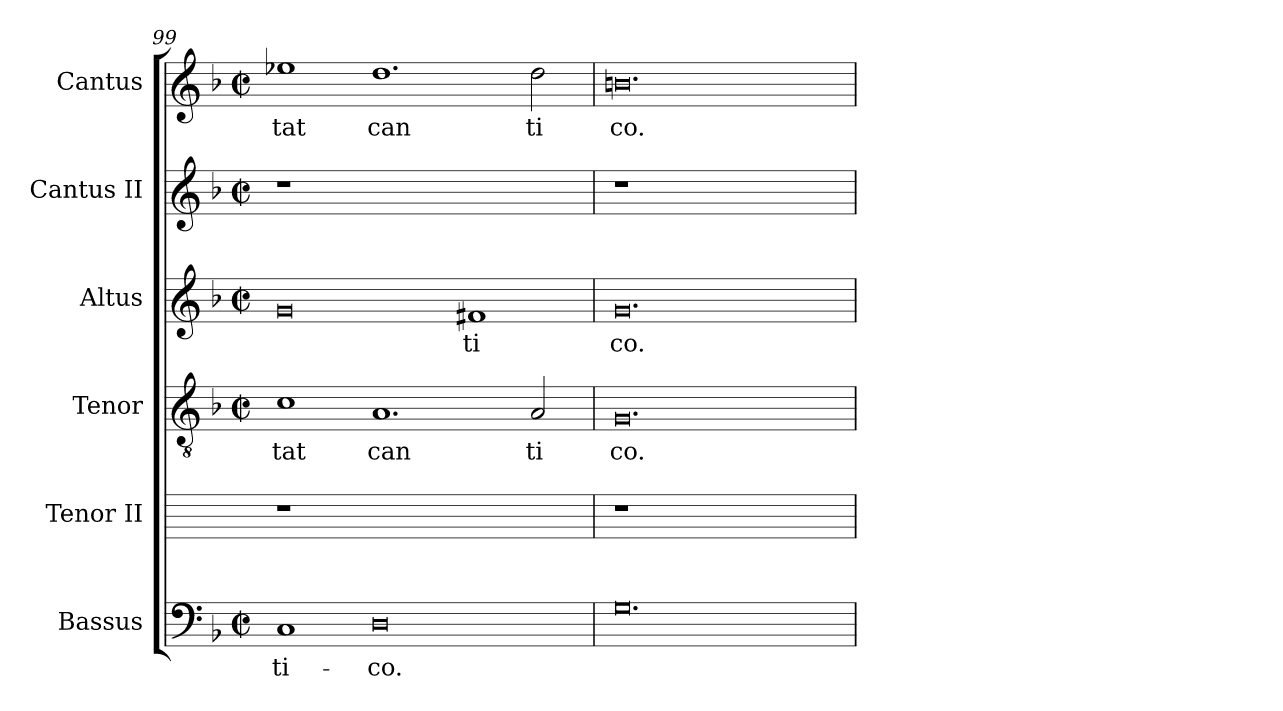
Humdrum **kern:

**kern	**text	**kern	**kern	**text	**kern	**text	**kern	**kern	**text
*part6	*part6	*part5	*part4	*part4	*part3	*part3	*part2	*part1	*part1
*staff6	*staff6	*staff5	*staff4	*staff4	*staff3	*staff3	*staff2	*staff1	*staff1
*I"Bassus	*	*I"Tenor II	*I"Tenor	*	*I"Altus	*	*I"Cantus II	*I"Cantus	*
*I'Bassus	*	*	*I'Tenor	*	*I'Altus	*	*I'Cantus II	*	*
*clefF4	*	*	*clefGv2	*	*clefG2	*	*clefG2	*clefG2	*
*k[b-]	*	*	*k[b-]	*	*k[b-]	*	*k[b-]	*k[b-]	*
*F:	*	*	*F:	*	*F:	*	*F:	*F:	*
*M2/2	*	*	*M2/2	*	*M2/2	*	*M2/2	*M2/2	*
*met(c|)	*	*	*met(c|)	*	*met(c|)	*	*met(c|)	*met(c|)	*
=99	=99	=99	=99	=99	=99	=99	=99	=99	=99
!	!LO:LY:b:cj	!	!	!LO:LY:b:cj	!	!	!	!	!LO:LY:b:cj
1C	-ti-	1r	1c	tat	0g	.	1r	1ee-X	tat
!	!LO:LY:b:cj	!	!	!LO:LY:b:cj	!	!	!	!	!LO:LY:b:cj
0D	-co.	0ryy	1.A	can	.	.	0ryy	1.dd	can
!	!	!	!	!	!	!LO:LY:b:cj	!	!	!
.	.	.	.	.	1f#X	ti	.	.	.
!	!	!	!	!LO:LY:b:cj	!	!	!	!	!LO:LY:b:cj
.	.	.	2A/	ti	.	.	.	2dd\	ti
=100	=100	=100	=100	=100	=100	=100	=100	=100	=100
!	!	!	!	!LO:LY:b:cj	!	!LO:LY:b:cj	!	!	!LO:LY:b:cj
0.G	.	1r	0.G	co.	0.g	co.	1r	0.bn	co.
.	.	0ryy	.	.	.	.	0ryy	.	.
=	=!	=	=	=!	=	=!	=	=!	=!
*-	*-	*-	*-	*-	*-	*-	*-	*-	*-
